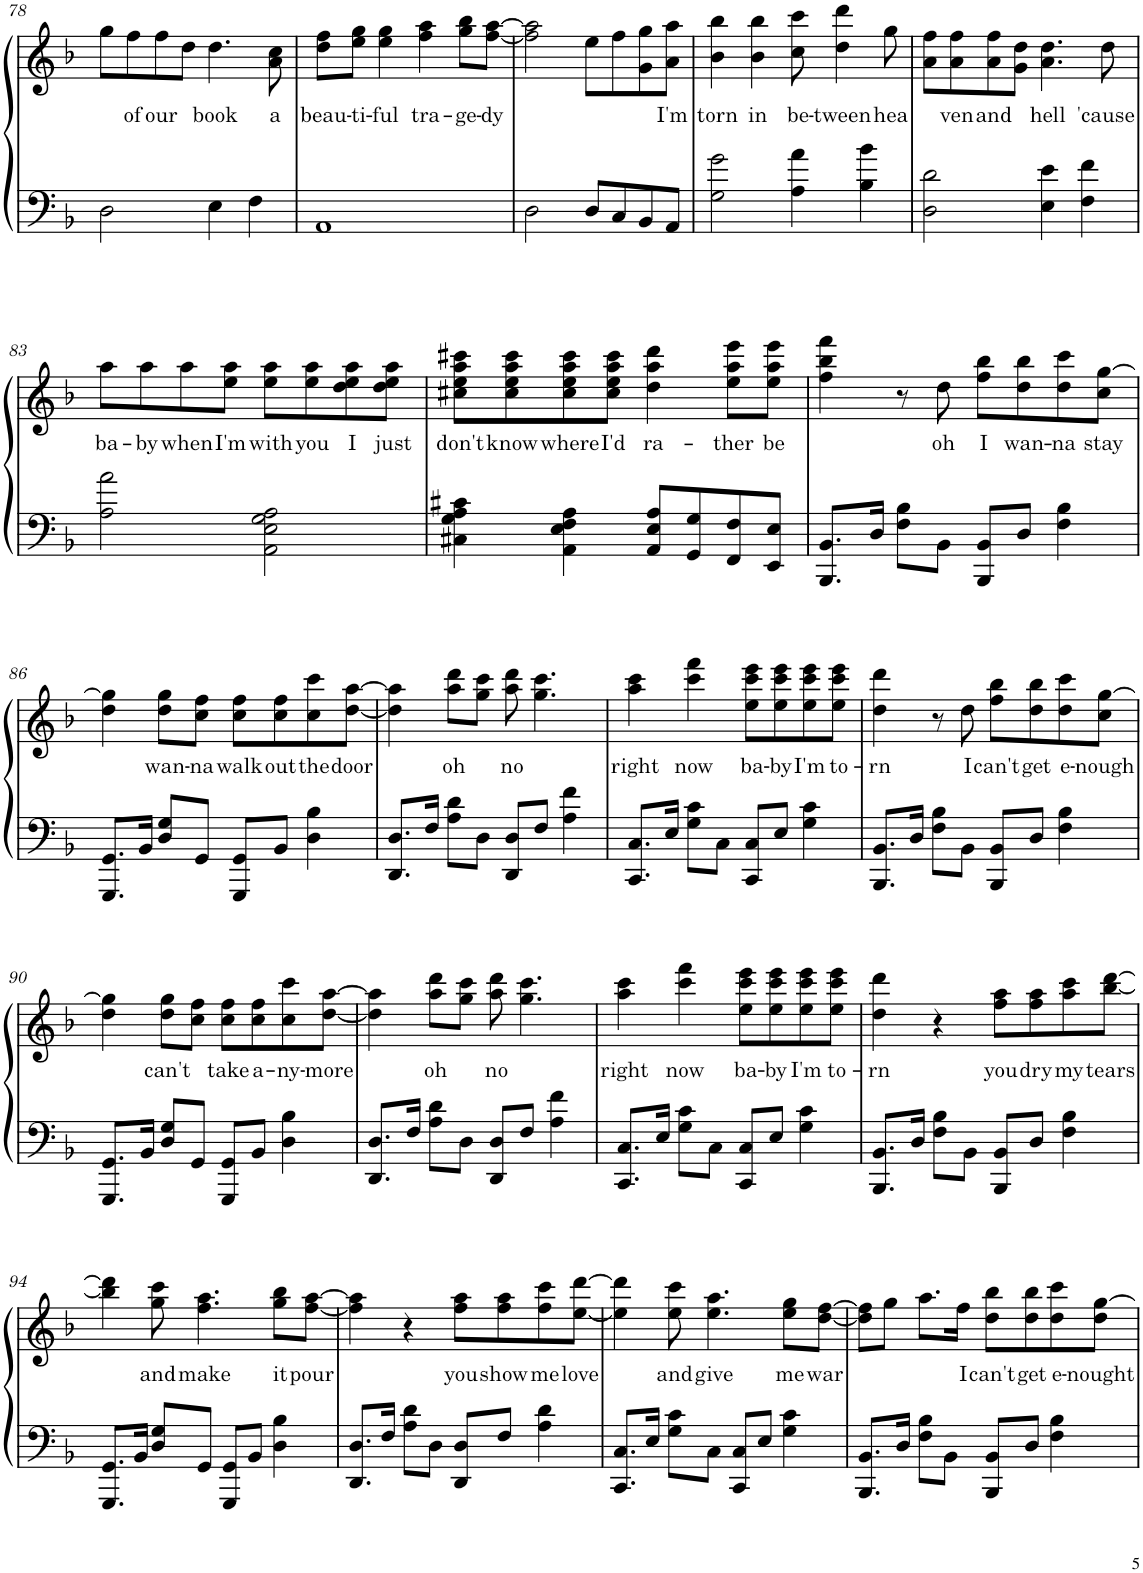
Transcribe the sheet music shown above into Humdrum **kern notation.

**kern	**kern	**text
*part1	*part1	*part1
*staff2	*staff1	*staff1
*I"Piano	*	*
*I'Pno.	*	*
!!LO:PB:g=z
*clefF4	*clefG2	*
*k[b-]	*k[b-]	*
*M4/4	*M4/4	*
=78	=78	=78
2D\	8gg\L	.
!	!	!LO:LY:b
.	8ff\	of
!	!	!LO:LY:b
.	8ff\	our
.	8dd\J	.
!	!	!LO:LY:b
4E\	4.dd\	book
4F\	.	.
!	!	!LO:LY:b
.	8a\ 8cc\	a
=79	=79	=79
!	!	!LO:LY:b
1AA	8dd\ 8ff\L	beau-
!	!	!LO:LY:b
.	8ee\ 8gg\J	-ti-
!	!	!LO:LY:b
.	4ee\ 4gg\	-ful
!	!	!LO:LY:b
.	4ff\ 4aa\	tra-
!	!	!LO:LY:b
.	8gg\ 8bb-\L	-ge-
!	!	!LO:LY:b
.	[8ff\ [8aa\J	-dy
=80	=80	=80
2D\	2ff\] 2aa\]	.
8D/L	8ee\L	.
8C/	8ff\	.
8BB-/	8g\ 8gg\	.
!	!	!LO:LY:b
8AA/J	8a\ 8aa\J	I'm
=81	=81	=81
!	!	!LO:LY:b
2G\ 2g\	4b-\ 4bb-\	torn
!	!	!LO:LY:b
.	4b-\ 4bb-\	in
!	!	!LO:LY:b
4A\ 4a\	8cc\ 8ccc\	be-
!	!	!LO:LY:b
.	4dd\ 4ddd\	-tween
4B-\ 4b-\	.	.
!	!	!LO:LY:b
.	8gg\	hea
=82	=82	=82
2D\ 2d\	8a\ 8ff\L	.
!	!	!LO:LY:b
.	8a\ 8ff\	ven
!	!	!LO:LY:b
.	8a\ 8ff\	and
.	8g\ 8dd\J	.
!	!	!LO:LY:b
4E\ 4e\	4.a\ 4.dd\	hell
4F\ 4f\	.	.
!	!	!LO:LY:b
.	8dd\	'cause
!!LO:LB:g=z
=83	=83	=83
!	!	!LO:LY:b
2A\ 2a\	8aa\L	ba-
!	!	!LO:LY:b
.	8aa\	-by
!	!	!LO:LY:b
.	8aa\	when
!	!	!LO:LY:b
.	8ee\ 8aa\J	I'm
!	!	!LO:LY:b
2AA\ 2E\ 2G\ 2A\	8ee\ 8aa\L	with
!	!	!LO:LY:b
.	8ee\ 8aa\	you
!	!	!LO:LY:b
.	8dd\ 8ee\ 8aa\	I
!	!	!LO:LY:b
.	8dd\ 8ee\ 8aa\J	just
=84	=84	=84
!	!	!LO:LY:b
4C#X\ 4G\ 4A\ 4c#X\	8cc#X\ 8ee\ 8aa\ 8ccc#X\L	don't
!	!	!LO:LY:b
.	8cc#\ 8ee\ 8aa\ 8ccc#\	know
!	!	!LO:LY:b
4AA\ 4E\ 4F\ 4A\	8cc#\ 8ee\ 8aa\ 8ccc#\	where
!	!	!LO:LY:b
.	8cc#\ 8ee\ 8aa\ 8ccc#\J	I'd
!	!	!LO:LY:b
8AA/ 8E/ 8A/L	4dd\ 4aa\ 4ddd\	ra-
8GG/ 8G/	.	.
!	!	!LO:LY:b
8FF/ 8F/	8ee\ 8aa\ 8eee\L	-ther
!	!	!LO:LY:b
8EE/ 8E/J	8ee\ 8aa\ 8eee\J	be
=85	=85	=85
8.BBB-/ 8.BB-/L	4ff\ 4bb-\ 4fff\	.
16D/Jk	.	.
8F\ 8B-\L	8r	.
!	!	!LO:LY:b
8BB-\J	8dd\	oh
!	!	!LO:LY:b
8BBB-/ 8BB-/L	8ff\ 8bb-\L	I
!	!	!LO:LY:b
8D/J	8dd\ 8bb-\	wan-
!	!	!LO:LY:b
4F\ 4B-\	8dd\ 8ccc\	-na
!	!	!LO:LY:b
.	8cc\ [8gg\J	stay
!!LO:LB:g=z
=86	=86	=86
8.GGG/ 8.GG/L	4dd\ 4gg\]	.
16BB-/Jk	.	.
!	!	!LO:LY:b
8D/ 8G/L	8dd\ 8gg\L	wan-
!	!	!LO:LY:b
8GG/J	8cc\ 8ff\J	-na
!	!	!LO:LY:b
8GGG/ 8GG/L	8cc\ 8ff\L	walk
!	!	!LO:LY:b
8BB-/J	8cc\ 8ff\	out
!	!	!LO:LY:b
4D\ 4B-\	8cc\ 8ccc\	the
!	!	!LO:LY:b
.	[8dd\ [8aa\J	door
=87	=87	=87
8.DD/ 8.D/L	4dd\] 4aa\]	.
16F/Jk	.	.
!	!	!LO:LY:b
8A\ 8d\L	8aa\ 8ddd\L	oh
8D\J	8gg\ 8ccc\J	.
!	!	!LO:LY:b
8DD/ 8D/L	8aa\ 8ddd\	no
8F/J	4.gg\ 4.ccc\	.
4A\ 4f\	.	.
=88	=88	=88
!	!	!LO:LY:b
8.CC/ 8.C/L	4aa\ 4ccc\	right
16E/Jk	.	.
!	!	!LO:LY:b
8G\ 8c\L	4ccc\ 4fff\	now
8C\J	.	.
!	!	!LO:LY:b
8CC/ 8C/L	8ee\ 8ccc\ 8eee\L	ba-
!	!	!LO:LY:b
8E/J	8ee\ 8ccc\ 8eee\	-by
!	!	!LO:LY:b
4G\ 4c\	8ee\ 8ccc\ 8eee\	I'm
!	!	!LO:LY:b
.	8ee\ 8ccc\ 8eee\J	to-
=89	=89	=89
!	!	!LO:LY:b
8.BBB-/ 8.BB-/L	4dd\ 4ddd\	-rn
16D/Jk	.	.
8F\ 8B-\L	8r	.
!	!	!LO:LY:b
8BB-\J	8dd\	I
!	!	!LO:LY:b
8BBB-/ 8BB-/L	8ff\ 8bb-\L	can't
!	!	!LO:LY:b
8D/J	8dd\ 8bb-\	get
!	!	!LO:LY:b
4F\ 4B-\	8dd\ 8ccc\	e-
!	!	!LO:LY:b
.	8cc\ [8gg\J	-nough
!!LO:LB:g=z
=90	=90	=90
8.GGG/ 8.GG/L	4dd\ 4gg\]	.
16BB-/Jk	.	.
!	!	!LO:LY:b
8D/ 8G/L	8dd\ 8gg\L	can't
8GG/J	8cc\ 8ff\J	.
!	!	!LO:LY:b
8GGG/ 8GG/L	8cc\ 8ff\L	take
!	!	!LO:LY:b
8BB-/J	8cc\ 8ff\	a-
!	!	!LO:LY:b
4D\ 4B-\	8cc\ 8ccc\	-ny-
!	!	!LO:LY:b
.	[8dd\ [8aa\J	-more
=91	=91	=91
8.DD/ 8.D/L	4dd\] 4aa\]	.
16F/Jk	.	.
!	!	!LO:LY:b
8A\ 8d\L	8aa\ 8ddd\L	oh
8D\J	8gg\ 8ccc\J	.
!	!	!LO:LY:b
8DD/ 8D/L	8aa\ 8ddd\	no
8F/J	4.gg\ 4.ccc\	.
4A\ 4f\	.	.
=92	=92	=92
!	!	!LO:LY:b
8.CC/ 8.C/L	4aa\ 4ccc\	right
16E/Jk	.	.
!	!	!LO:LY:b
8G\ 8c\L	4ccc\ 4fff\	now
8C\J	.	.
!	!	!LO:LY:b
8CC/ 8C/L	8ee\ 8ccc\ 8eee\L	ba-
!	!	!LO:LY:b
8E/J	8ee\ 8ccc\ 8eee\	-by
!	!	!LO:LY:b
4G\ 4c\	8ee\ 8ccc\ 8eee\	I'm
!	!	!LO:LY:b
.	8ee\ 8ccc\ 8eee\J	to-
=93	=93	=93
!	!	!LO:LY:b
8.BBB-/ 8.BB-/L	4dd\ 4ddd\	-rn
16D/Jk	.	.
8F\ 8B-\L	4r	.
8BB-\J	.	.
!	!	!LO:LY:b
8BBB-/ 8BB-/L	8ff\ 8aa\L	you
!	!	!LO:LY:b
8D/J	8ff\ 8aa\	dry
!	!	!LO:LY:b
4F\ 4B-\	8aa\ 8ccc\	my
!	!	!LO:LY:b
.	[8bb-\ [8ddd\J	tears
!!LO:LB:g=z
=94	=94	=94
8.GGG/ 8.GG/L	4bb-\] 4ddd\]	.
16BB-/Jk	.	.
!	!	!LO:LY:b
8D/ 8G/L	8gg\ 8ccc\	and
!	!	!LO:LY:b
8GG/J	4.ff\ 4.aa\	make
8GGG/ 8GG/L	.	.
8BB-/J	.	.
!	!	!LO:LY:b
4D\ 4B-\	8gg\ 8bb-\L	it
!	!	!LO:LY:b
.	[8ff\ [8aa\J	pour
=95	=95	=95
8.DD/ 8.D/L	4ff\] 4aa\]	.
16F/Jk	.	.
8A\ 8d\L	4r	.
8D\J	.	.
!	!	!LO:LY:b
8DD/ 8D/L	8ff\ 8aa\L	you
!	!	!LO:LY:b
8F/J	8ff\ 8aa\	show
!	!	!LO:LY:b
4A\ 4d\	8ff\ 8ccc\	me
!	!	!LO:LY:b
.	[8ee\ [8ddd\J	love
=96	=96	=96
8.CC/ 8.C/L	4ee\] 4ddd\]	.
16E/Jk	.	.
!	!	!LO:LY:b
8G\ 8c\L	8ee\ 8ccc\	and
!	!	!LO:LY:b
8C\J	4.ee\ 4.aa\	give
8CC/ 8C/L	.	.
8E/J	.	.
!	!	!LO:LY:b
4G\ 4c\	8ee\ 8gg\L	me
!	!	!LO:LY:b
.	[8dd\ [8ff\J	war
=97	=97	=97
8.BBB-/ 8.BB-/L	8dd\] 8ff\]L	.
.	8gg\J	.
16D/Jk	.	.
8F\ 8B-\L	8.aa\L	.
8BB-\J	.	.
!	!	!LO:LY:b
.	16ff\Jk	I
!	!	!LO:LY:b
8BBB-/ 8BB-/L	8dd\ 8bb-\L	can't
!	!	!LO:LY:b
8D/J	8dd\ 8bb-\	get
!	!	!LO:LY:b
4F\ 4B-\	8dd\ 8ccc\	e-
!	!	!LO:LY:b
.	8dd\ [8gg\J	-nought
=	=	=
*-	*-	*-
